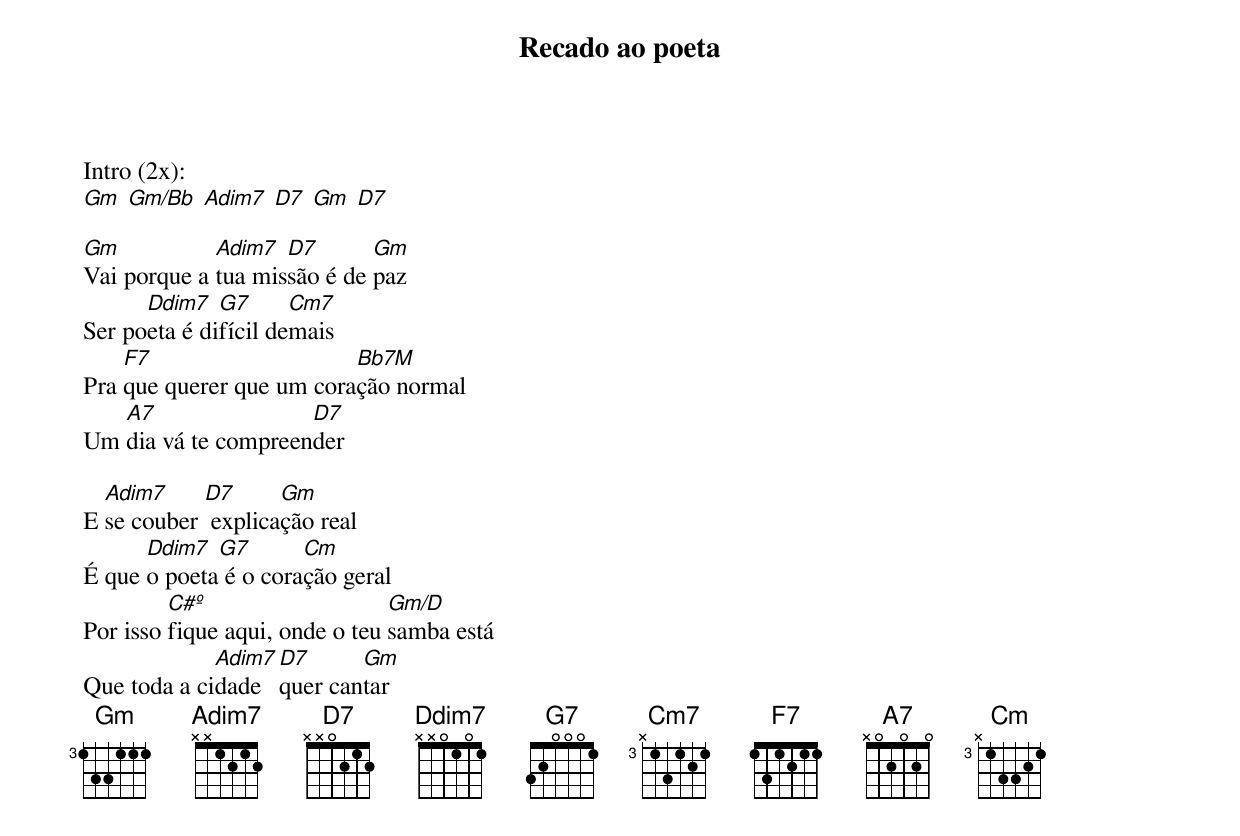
{title: Recado ao poeta}
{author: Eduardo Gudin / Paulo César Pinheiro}
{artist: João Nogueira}
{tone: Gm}

Intro (2x):
[Gm] [Gm/Bb] [Am7(b5)] [D7] [Gm] [D7]

[Gm]Vai porque a [Am7(b5)]tua mis[D7]são é de [Gm]paz
Ser po[Dm7(b5)]eta é di[G7]fícil de[Cm7]mais
Pra [F7]que querer que um cora[Bb7M]ção normal
Um [A7]dia vá te compreen[D7]der

E [Am7(b5)]se couber [D7] explica[Gm]ção real
É que [Dm7(b5)]o poeta[G7] é o cora[Cm]ção geral
Por isso [C#º]fique aqui, onde o teu [Gm/D]samba está
Que toda a ci[Am7(b5)]dade [D7]quer can[Gm]tar
